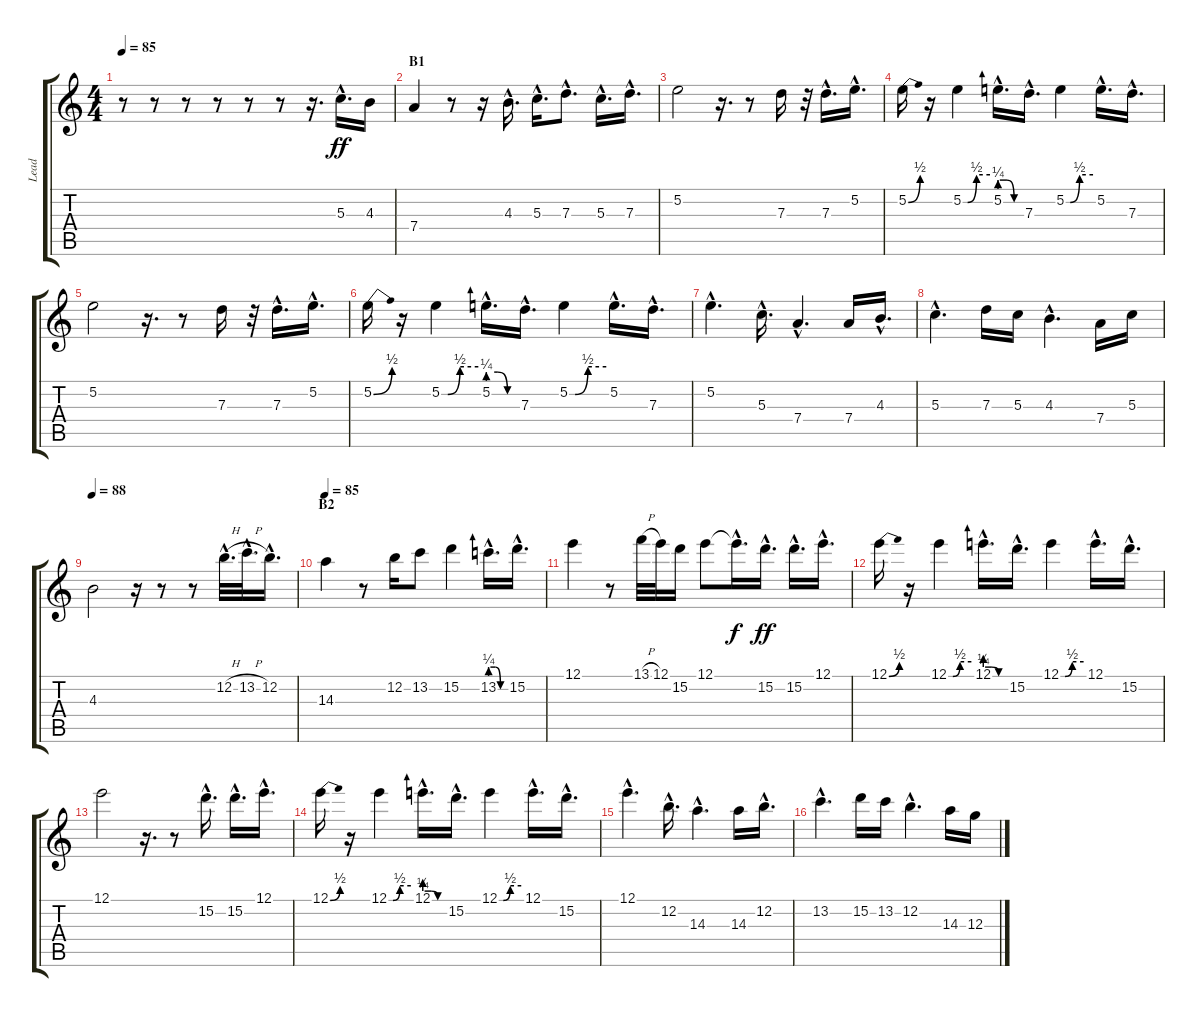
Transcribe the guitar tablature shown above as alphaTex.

\track ("Lead" "Lead") {instrument distortionguitar}
\staff {score tabs}
\tuning (E4 B3 G3 D3 A2 E2) {hide}
\ts (4 4)
\tempo 85
\clef g2
\ks c
r.8{dy f} r.8 r.8 r.8 r.8 r.8 r.16{d} 5.3{hac}.16{d dy ff} 4.3.16 |
\section ("" "B1")
7.4.4 r.8 r.16 4.3{hac}.16{d} 5.3{hac}.16{d} 7.3{hac}.8{d} 5.3{hac}.16{d} 7.3{hac}.16{d} |
5.2.2 r.16{d} r.8 7.3.16 r.32 7.3{hac}.16{d} 5.2{hac}.16{d} |
5.2{be (bend 0 0 60 2)}.16 r.16 5.2{be (custom 0 0 5 0 10 0 30 2 60 2)}.4 5.2{be (custom 0 1 20 1 40 0 60 0) hac}.16{d} 7.3{hac}.16{d} 5.2{be (custom 0 0 9 0 30 2 60 2)}.4 5.2{hac}.16{d} 7.3{hac}.16{d} |
5.2.2 r.16{d} r.8 7.3.16 r.32 7.3{hac}.16{d} 5.2{hac}.16{d} |
5.2{be (bend 0 0 60 2)}.16 r.16 5.2{be (custom 0 0 10 0 30 2 60 2)}.4 5.2{be (custom 0 1 20 1 40 0 60 0) hac}.16{d} 7.3{hac}.16{d} 5.2{be (custom 0 0 9 0 30 2 60 2)}.4 5.2{hac}.16{d} 7.3{hac}.16{d} |
5.2{hac}.4{d} 5.3{hac}.16{d} 7.4{hac}.4{d} 7.4.16 4.3{hac}.16{d} |
5.3{hac}.4{d} 7.3.16 5.3.16 4.3{hac}.4{d} 7.4.16 5.3.16 |
\tempo 88
4.3.2 r.16 r.8 r.8 12.2{h hac}.32{d} 13.2{h hac}.32{d} 12.2{hac}.16{d} |
\section ("" "B2")
\tempo 85
14.3.4 r.8 12.2.16 13.2.8 15.2.4 13.2{be (custom 0 1 20 1 40 0 60 0) hac}.16{d} 15.2{hac}.16{d} |
12.1.4 r.8 13.1{h}.32 12.1.32 15.2.16 12.1.8 12.1{hac t}.16{d dy f} 15.2{hac}.16{d dy ff} 15.2{hac}.16{d} 12.1{hac}.16{d} |
12.1{be (bend 0 0 60 2)}.16 r.16 12.1{be (custom 0 0 11 0 30 2 60 2)}.4 12.1{be (custom 0 1 20 1 40 0 60 0) hac}.16{d} 15.2{hac}.16{d} 12.1{be (custom 0 0 11 0 30 2 60 2)}.4 12.1{hac}.16{d} 15.2{hac}.16{d} |
12.1.2 r.16{d} r.8 15.2{hac}.16{d} 15.2{hac}.16{d} 12.1{hac}.16{d} |
12.1{be (bend 0 0 60 2)}.16 r.16 12.1{be (custom 0 0 11 0 30 2 60 2)}.4 12.1{be (custom 0 1 20 1 40 0 60 0) hac}.16{d} 15.2{hac}.16{d} 12.1{be (custom 0 0 11 0 30 2 60 2)}.4 12.1{hac}.16{d} 15.2{hac}.16{d} |
12.1{hac}.4{d} 12.2{hac}.16{d} 14.3{hac}.4{d} 14.3.16 12.2{hac}.16{d} |
13.2{hac}.4{d} 15.2.16 13.2.16 12.2{hac}.4{d} 14.3.16 12.3.16
